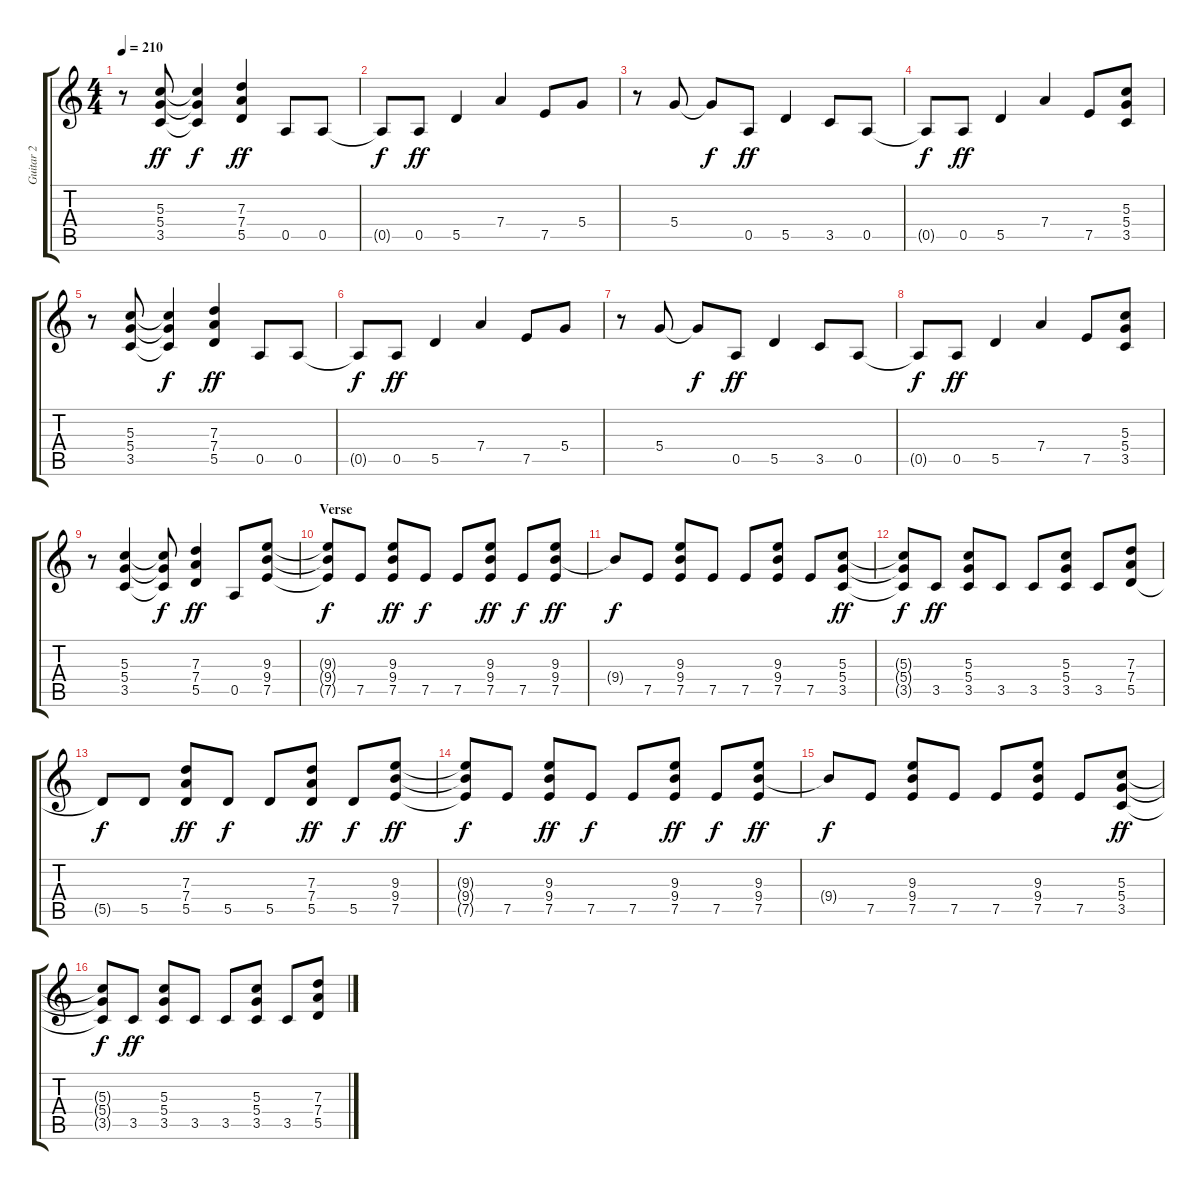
\track ("Guitar 2" "Guitar 2") {instrument overdrivenguitar}
\staff {score tabs}
\tuning (E4 B3 G3 D3 A2 E2) {hide}
\ts (4 4)
\tempo 210
\clef g2
\ks c
r.8{dy ff} (5.3 5.4 3.5).8 (5.3{t} 5.4{t} 3.5{t}).4{dy f} (7.3 7.4 5.5).4{dy ff} 0.5.8 0.5.8 |
0.5{t}.8{dy f} 0.5.8{dy ff} 5.5.4 7.4.4 7.5.8 5.4.8 |
r.8 5.4.8 5.4{t}.8{dy f} 0.5.8{dy ff} 5.5.4 3.5.8 0.5.8 |
0.5{t}.8{dy f} 0.5.8{dy ff} 5.5.4 7.4.4 7.5.8 (5.3 5.4 3.5).8 |
r.8 (5.3 5.4 3.5).8 (5.3{t} 5.4{t} 3.5{t}).4{dy f} (7.3 7.4 5.5).4{dy ff} 0.5.8 0.5.8 |
0.5{t}.8{dy f} 0.5.8{dy ff} 5.5.4 7.4.4 7.5.8 5.4.8 |
r.8 5.4.8 5.4{t}.8{dy f} 0.5.8{dy ff} 5.5.4 3.5.8 0.5.8 |
0.5{t}.8{dy f} 0.5.8{dy ff} 5.5.4 7.4.4 7.5.8 (5.3 5.4 3.5).8 |
r.8 (5.3 5.4 3.5).4 (5.3{t} 5.4{t} 3.5{t}).8{dy f} (7.3 7.4 5.5).4{dy ff} 0.5.8 (9.3 9.4 7.5).8 |
\section ("" "Verse")
(9.3{t} 9.4{t} 7.5{t}).8{dy f} 7.5.8 (9.3 9.4 7.5).8{dy ff} 7.5.8{dy f} 7.5.8 (9.3 9.4 7.5).8{dy ff} 7.5.8{dy f} (9.3 9.4 7.5).8{dy ff} |
9.4{t}.8{dy f} 7.5.8 (9.3 9.4 7.5).8 7.5.8 7.5.8 (9.3 9.4 7.5).8 7.5.8 (5.3 5.4 3.5).8{dy ff} |
(5.3{t} 5.4{t} 3.5{t}).8{dy f} 3.5.8{dy ff} (5.3 5.4 3.5).8 3.5.8 3.5.8 (5.3 5.4 3.5).8 3.5.8 (7.3 7.4 5.5).8 |
5.5{t}.8{dy f} 5.5.8 (7.3 7.4 5.5).8{dy ff} 5.5.8{dy f} 5.5.8 (7.3 7.4 5.5).8{dy ff} 5.5.8{dy f} (9.3 9.4 7.5).8{dy ff} |
(9.3{t} 9.4{t} 7.5{t}).8{dy f} 7.5.8 (9.3 9.4 7.5).8{dy ff} 7.5.8{dy f} 7.5.8 (9.3 9.4 7.5).8{dy ff} 7.5.8{dy f} (9.3 9.4 7.5).8{dy ff} |
9.4{t}.8{dy f} 7.5.8 (9.3 9.4 7.5).8 7.5.8 7.5.8 (9.3 9.4 7.5).8 7.5.8 (5.3 5.4 3.5).8{dy ff} |
(5.3{t} 5.4{t} 3.5{t}).8{dy f} 3.5.8{dy ff} (5.3 5.4 3.5).8 3.5.8 3.5.8 (5.3 5.4 3.5).8 3.5.8 (7.3 7.4 5.5).8
